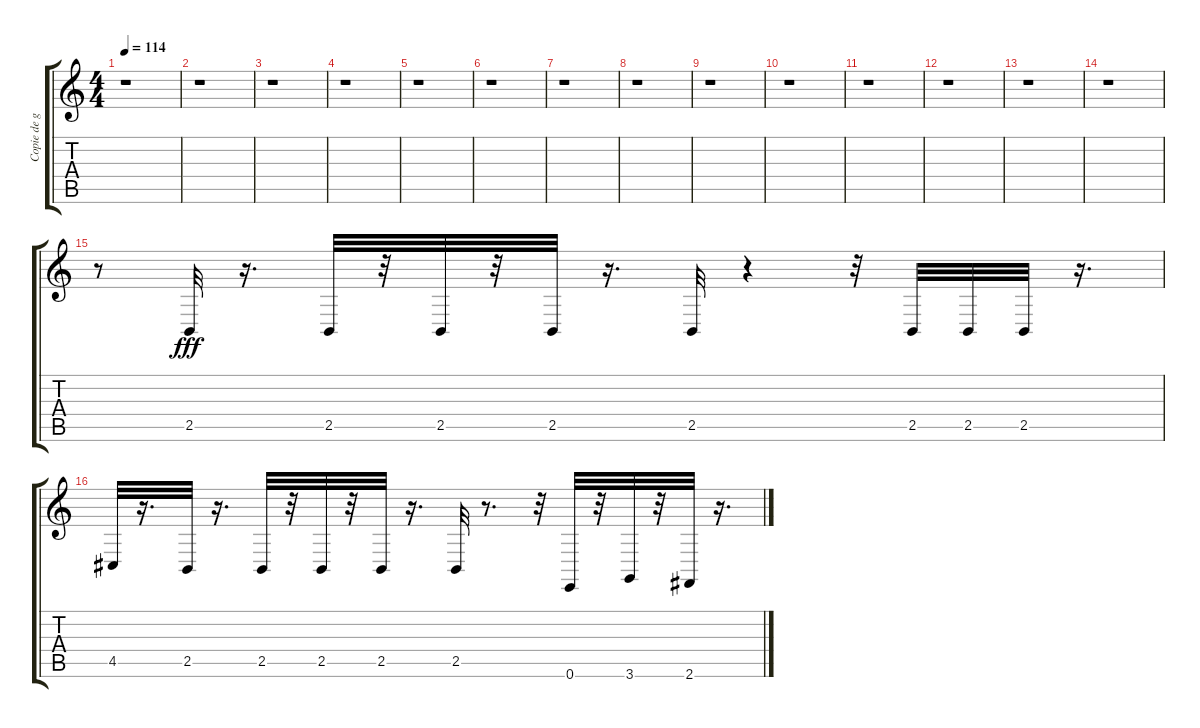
\track ("Copie de gimmick HPsaw" "Copie de g") {instrument altosax}
\staff {score tabs}
\tuning (E4 B3 G3 D3 A2 E2) {hide}
\ts (4 4)
\tempo 114
\clef g2
\ks c
r.1{dy fff} |
r.1 |
r.1 |
r.1 |
r.1 |
r.1 |
r.1 |
r.1 |
r.1 |
r.1 |
r.1 |
r.1 |
r.1 |
r.1 |
r.8 2.5.32 r.16{d} 2.5.32 r.32 2.5.32 r.32 2.5.32 r.16{d} 2.5.32 r.4 r.32 2.5.32 2.5.32 2.5.32 r.16{d} |
4.5.32 r.16{d} 2.5.32 r.16{d} 2.5.32 r.32 2.5.32 r.32 2.5.32 r.16{d} 2.5.32 r.8{d} r.32 0.6.32 r.32 3.6.32 r.32 2.6.32 r.16{d}
